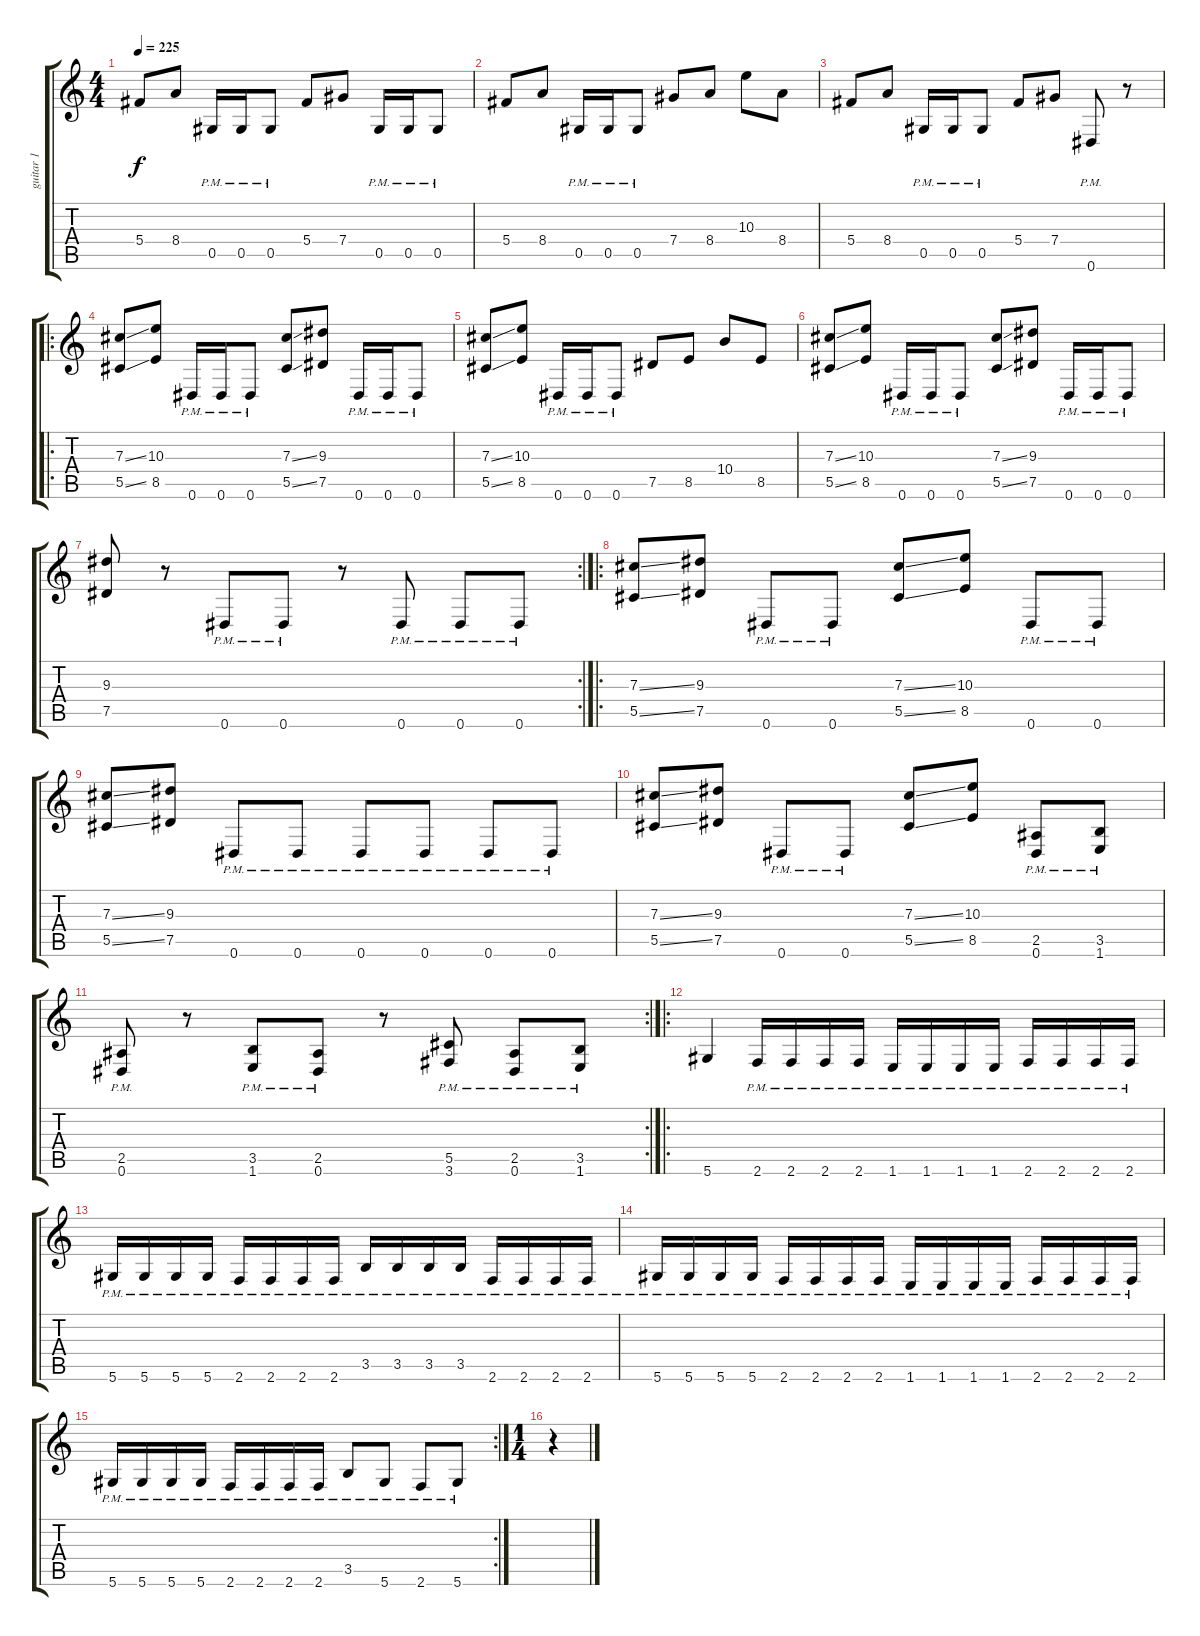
\track ("guitar 1" "guitar 1") {instrument distortionguitar}
\staff {score tabs}
\tuning (Eb4 Bb3 Gb3 Db3 Ab2 Eb2) {hide}
\ts (4 4)
\tempo 225
\clef g2
\ks c
5.4.8{dy f instrument distortionguitar} 8.4.8 0.5{pm}.16 0.5{pm}.16 0.5{pm}.8 5.4.8 7.4.8 0.5{pm}.16 0.5{pm}.16 0.5{pm}.8 |
5.4.8 8.4.8 0.5{pm}.16 0.5{pm}.16 0.5{pm}.8 7.4.8 8.4.8 10.3.8 8.4.8 |
5.4.8 8.4.8 0.5{pm}.16 0.5{pm}.16 0.5{pm}.8 5.4.8 7.4.8 0.6{pm}.8 r.8 |
\ro
(7.3{ss} 5.5{ss}).8 (10.3 8.5).8 0.6{pm}.16 0.6{pm}.16 0.6{pm}.8 (7.3{ss} 5.5{ss}).8 (9.3 7.5).8 0.6{pm}.16 0.6{pm}.16 0.6{pm}.8 |
(7.3{ss} 5.5{ss}).8 (10.3 8.5).8 0.6{pm}.16 0.6{pm}.16 0.6{pm}.8 7.5.8 8.5.8 10.4.8 8.5.8 |
(7.3{ss} 5.5{ss}).8 (10.3 8.5).8 0.6{pm}.16 0.6{pm}.16 0.6{pm}.8 (7.3{ss} 5.5{ss}).8 (9.3 7.5).8 0.6{pm}.16 0.6{pm}.16 0.6{pm}.8 |
\rc 2
(9.3 7.5).8 r.8 0.6{pm}.8 0.6{pm}.8 r.8 0.6{pm}.8 0.6{pm}.8 0.6{pm}.8 |
\ro
(7.3{ss} 5.5{ss}).8 (9.3 7.5).8 0.6{pm}.8 0.6{pm}.8 (7.3{ss} 5.5{ss}).8 (10.3 8.5).8 0.6{pm}.8 0.6{pm}.8 |
(7.3{ss} 5.5{ss}).8 (9.3 7.5).8 0.6{pm}.8 0.6{pm}.8 0.6{pm}.8 0.6{pm}.8 0.6{pm}.8 0.6{pm}.8 |
(7.3{ss} 5.5{ss}).8 (9.3 7.5).8 0.6{pm}.8 0.6{pm}.8 (7.3{ss} 5.5{ss}).8 (10.3 8.5).8 (2.5{pm} 0.6{pm}).8 (3.5{pm} 1.6{pm}).8 |
\rc 2
(2.5{pm} 0.6{pm}).8 r.8 (3.5{pm} 1.6{pm}).8 (2.5{pm} 0.6{pm}).8 r.8 (5.5{pm} 3.6{pm}).8 (2.5{pm} 0.6{pm}).8 (3.5{pm} 1.6{pm}).8 |
\ro
5.6.4 2.6{pm}.16 2.6{pm}.16 2.6{pm}.16 2.6{pm}.16 1.6{pm}.16 1.6{pm}.16 1.6{pm}.16 1.6{pm}.16 2.6{pm}.16 2.6{pm}.16 2.6{pm}.16 2.6{pm}.16 |
5.6{pm}.16 5.6{pm}.16 5.6{pm}.16 5.6{pm}.16 2.6{pm}.16 2.6{pm}.16 2.6{pm}.16 2.6{pm}.16 3.5{pm}.16 3.5{pm}.16 3.5{pm}.16 3.5{pm}.16 2.6{pm}.16 2.6{pm}.16 2.6{pm}.16 2.6{pm}.16 |
5.6{pm}.16 5.6{pm}.16 5.6{pm}.16 5.6{pm}.16 2.6{pm}.16 2.6{pm}.16 2.6{pm}.16 2.6{pm}.16 1.6{pm}.16 1.6{pm}.16 1.6{pm}.16 1.6{pm}.16 2.6{pm}.16 2.6{pm}.16 2.6{pm}.16 2.6{pm}.16 |
\rc 2
5.6{pm}.16 5.6{pm}.16 5.6{pm}.16 5.6{pm}.16 2.6{pm}.16 2.6{pm}.16 2.6{pm}.16 2.6{pm}.16 3.5{pm}.8 5.6{pm}.8 2.6{pm}.8 5.6{pm}.8 |
\ts (1 4)
r.4
